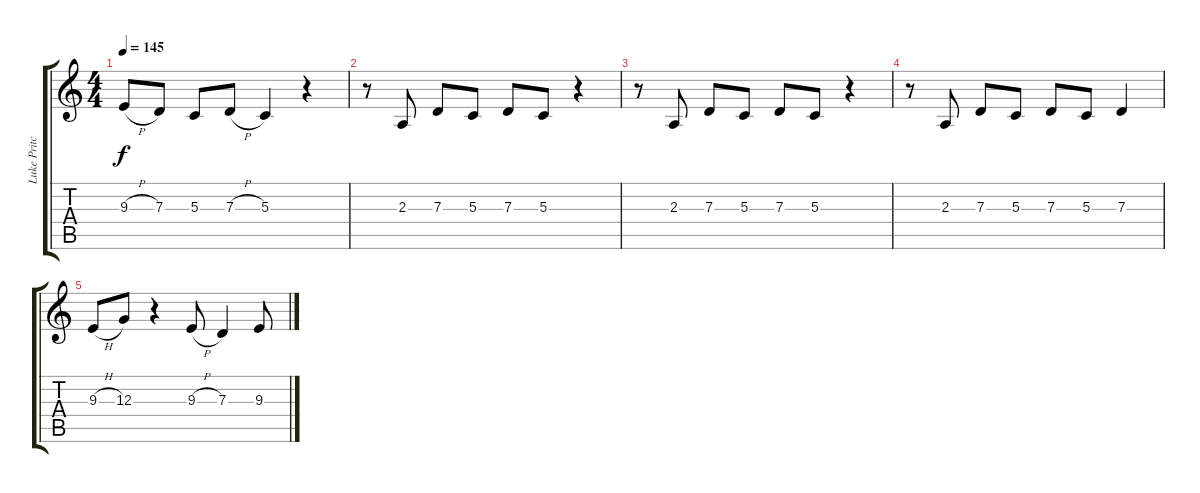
\track ("Luke Pritchard (Vocals)" "Luke Pritc") {instrument lead2sawtooth}
\staff {score tabs}
\tuning (E4 B3 G3 D3 A2 E2) {hide}
\ts (4 4)
\tempo 145
\clef g2
\ks c
9.3{h}.8{dy f} 7.3.8 5.3.8 7.3{h}.8 5.3.4 r.4 |
r.8 2.3.8 7.3.8 5.3.8 7.3.8 5.3.8 r.4 |
r.8 2.3.8 7.3.8 5.3.8 7.3.8 5.3.8 r.4 |
r.8 2.3.8 7.3.8 5.3.8 7.3.8 5.3.8 7.3.4 |
9.3{h}.8 12.3.8 r.4 9.3{h}.8 7.3.4 9.3.8
